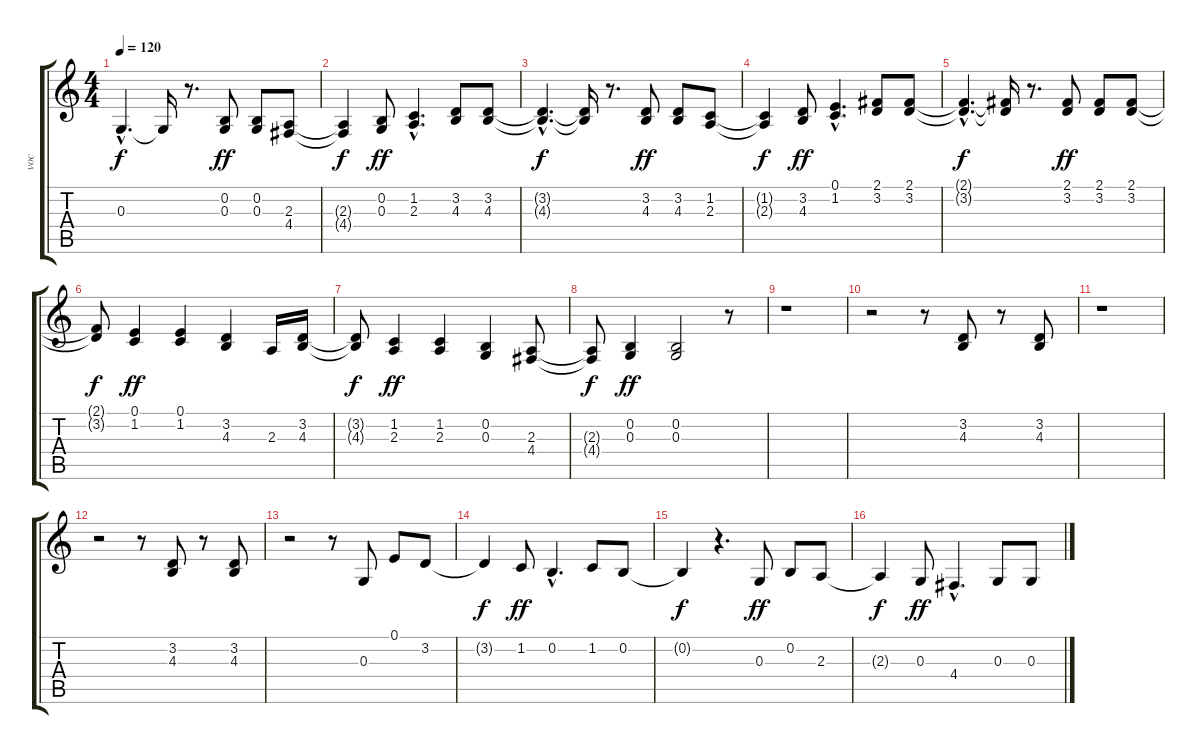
\track ("voc" "voc") {instrument oboe}
\staff {score tabs}
\tuning (E4 B3 G3 D3 A2 E2) {hide}
\ts (4 4)
\tempo 120
\clef g2
\ks c
0.3{hac t}.4{d dy f} 0.3{t}.16 r.8{d} (0.2 0.3).8{dy ff} (0.2 0.3).8 (2.3 4.4).8 |
(2.3{t} 4.4{t}).4{dy f} (0.2 0.3).8{dy ff} (1.2{hac} 2.3{hac}).4{d} (3.2 4.3).8 (3.2 4.3).8 |
(3.2{hac t} 4.3{hac t}).4{d dy f} (3.2{t} 4.3{t}).16 r.8{d} (3.2 4.3).8{dy ff} (3.2 4.3).8 (1.2 2.3).8 |
(1.2{t} 2.3{t}).4{dy f} (3.2 4.3).8{dy ff} (0.1{hac} 1.2{hac}).4{d} (2.1 3.2).8 (2.1 3.2).8 |
(2.1{hac t} 3.2{hac t}).4{d dy f} (2.1{t} 3.2{t}).16 r.8{d} (2.1 3.2).8{dy ff} (2.1 3.2).8 (2.1 3.2).8 |
(2.1{t} 3.2{t}).8{dy f} (0.1 1.2).4{dy ff} (0.1 1.2).4 (3.2 4.3).4{instrument oboe} 2.3.16 (3.2 4.3).16{instrument oboe} |
(3.2{t} 4.3{t}).8{dy f} (1.2 2.3).4{dy ff} (1.2 2.3).4 (0.2 0.3).4 (2.3 4.4).8 |
(2.3{t} 4.4{t}).8{dy f} (0.2 0.3).4{dy ff} (0.2 0.3).2 r.8 |
r.1 |
r.2 r.8 (3.2 4.3).8 r.8 (3.2 4.3).8 |
r.1 |
r.2 r.8 (3.2 4.3).8 r.8 (3.2 4.3).8 |
r.2 r.8 0.3.8 0.1.8 3.2.8 |
3.2{t}.4{dy f} 1.2.8{dy ff} 0.2{hac}.4{d} 1.2.8 0.2.8 |
0.2{t}.4{dy f} r.4{d} 0.3.8{dy ff} 0.2.8 2.3.8 |
2.3{t}.4{dy f} 0.3.8{dy ff} 4.4{hac}.4{d} 0.3.8 0.3.8
